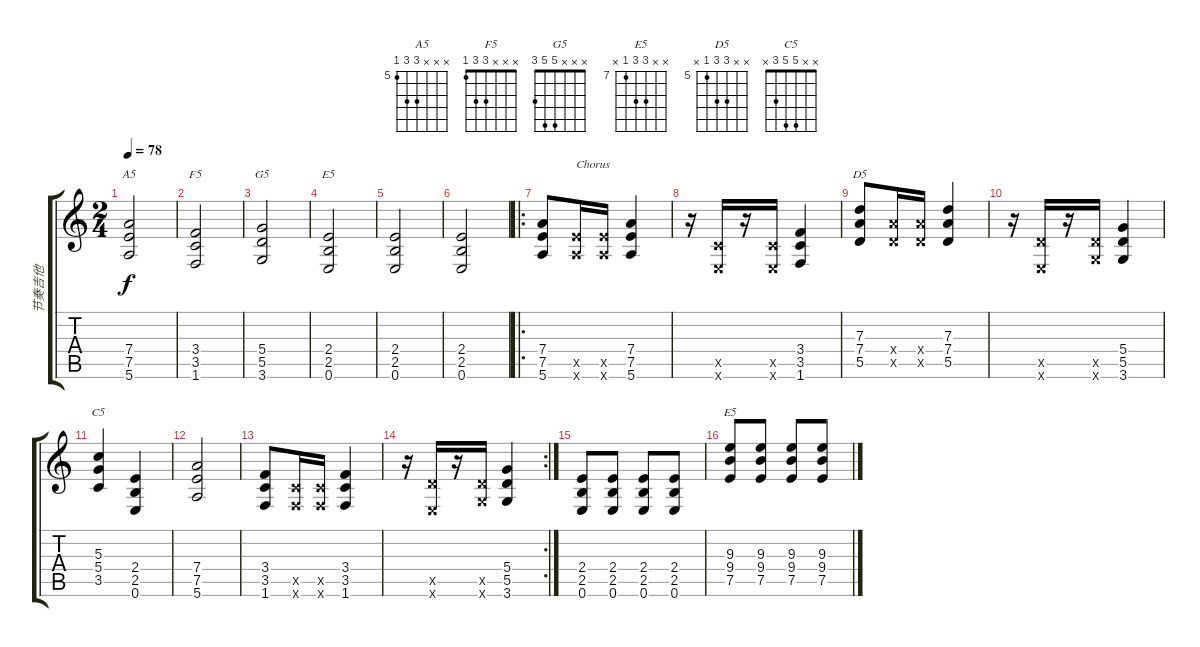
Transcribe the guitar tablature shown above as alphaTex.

\track ("节奏吉他" "节奏吉他") {instrument distortionguitar}
\staff {score tabs}
\tuning (E4 B3 G3 D3 A2 E2) {hide}
\chord ("A5" x x x 7 7 5) {firstfret 5}
\chord ("F5" x x x 3 3 1)
\chord ("G5" x x x 5 5 3)
\chord ("E5" x x x 2 2 0)
\chord ("D5" x x 7 7 5 x) {firstfret 5}
\chord ("C5" x x 5 5 3 x)
\chord ("E5" x x 9 9 7 x) {firstfret 7}
\ts (2 4)
\tempo 78
\clef g2
\ks c
(7.4 7.5 5.6).2{ch "A5" dy f} |
(3.4 3.5 1.6).2{ch "F5"} |
(5.4 5.5 3.6).2{ch "G5"} |
(2.4 2.5 0.6).2{ch "E5"} |
(2.4 2.5 0.6).2 |
(2.4 2.5 0.6).2 |
\ro
(7.4 7.5 5.6).8 (7.5{x} 5.6{x}).16{txt "Chorus"} (7.5{x} 5.6{x}).16 (7.4 7.5 5.6).4 |
r.16 (3.5{x} 0.6{x}).16 r.16 (3.5{x} 0.6{x}).16 (3.4 3.5 1.6).4 |
(7.3 7.4 5.5).8{ch "D5"} (7.4{x} 5.5{x}).16 (7.4{x} 5.5{x}).16 (7.3 7.4 5.5).4 |
r.16 (5.5{x} 0.6{x}).16 r.16 (5.5{x} 3.6{x}).16 (5.4 5.5 3.6).4 |
(5.3 5.4 3.5).4{ch "C5"} (2.4 2.5 0.6).4 |
(7.4 7.5 5.6).2 |
(3.4 3.5 1.6).8 (3.5{x} 1.6{x}).16 (3.5{x} 1.6{x}).16 (3.4 3.5 1.6).4 |
\rc 2
r.16 (5.5{x} 0.6{x}).16 r.16 (5.5{x} 3.6{x}).16 (5.4 5.5 3.6).4 |
(2.4 2.5 0.6).8 (2.4 2.5 0.6).8 (2.4 2.5 0.6).8 (2.4 2.5 0.6).8 |
(9.3 9.4 7.5).8{ch "E5"} (9.3 9.4 7.5).8 (9.3 9.4 7.5).8 (9.3 9.4 7.5).8
